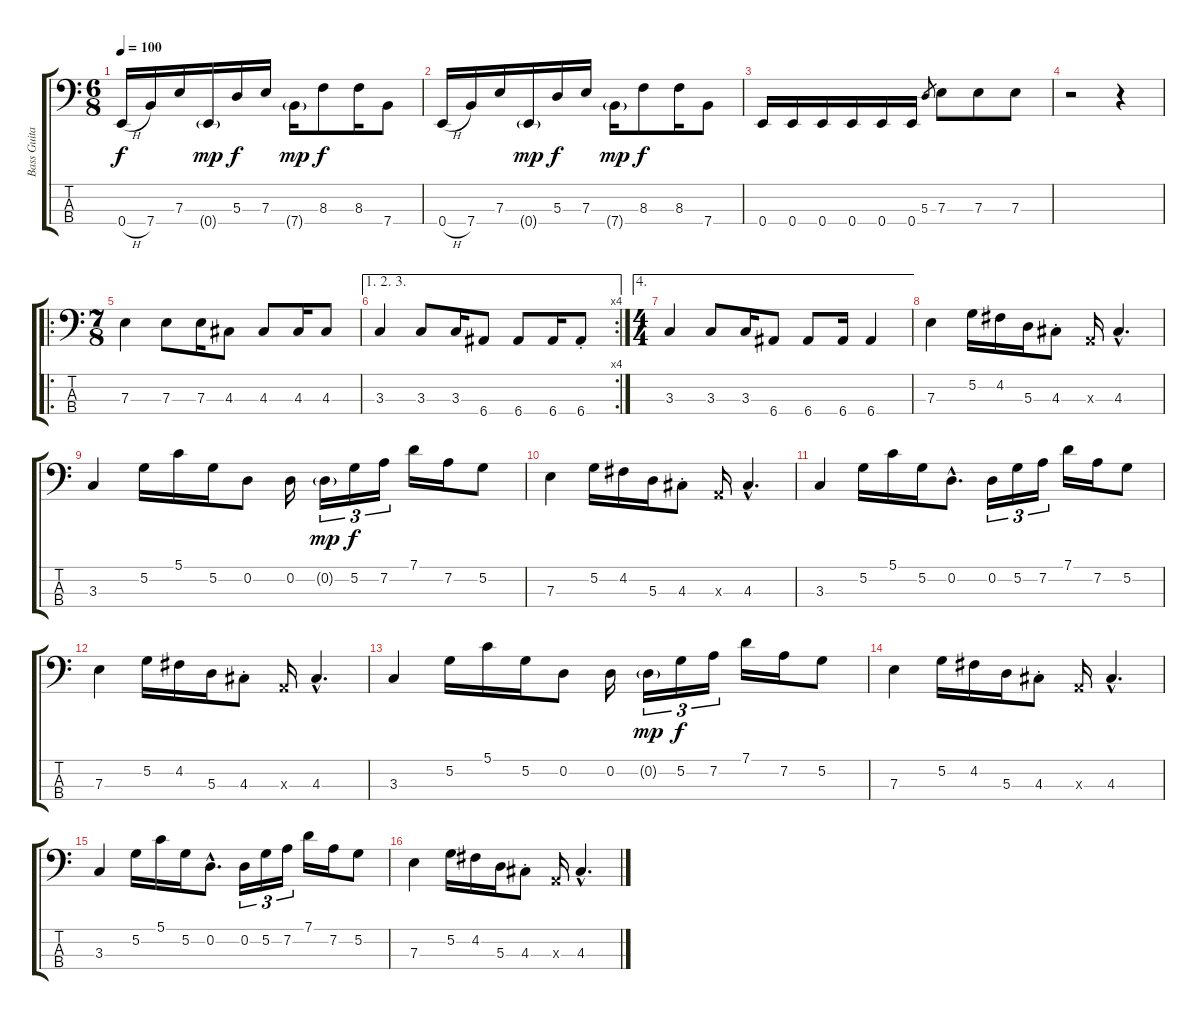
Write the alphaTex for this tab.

\track ("Bass Guitar" "Bass Guita") {instrument electricbasspick}
\staff {score tabs}
\tuning (G2 D2 A1 E1) {hide}
\ts (6 8)
\tempo 100
\clef f4
\ks c
0.4{h}.16{dy f} 7.4.16 7.3.16 0.4{g}.16{dy mp} 5.3.16{dy f} 7.3.16 7.4{g}.16{dy mp} 8.3.8{dy f} 8.3.16 7.4.8 |
0.4{h}.16 7.4.16 7.3.16 0.4{g}.16{dy mp} 5.3.16{dy f} 7.3.16 7.4{g}.16{dy mp} 8.3.8{dy f} 8.3.16 7.4.8 |
0.4.16 0.4.16 0.4.16 0.4.16 0.4.16 0.4.16 5.3.8{gr} 7.3.8 7.3.8 7.3.8 |
r.2 r.4 |
\ro
\ts (7 8)
7.3.4 7.3.8 7.3.16 4.3.8 4.3.8 4.3.16 4.3.8 |
\ae (1 2 3)
\rc 4
3.3.4 3.3.8 3.3.16 6.4.8 6.4.8 6.4.16 6.4{st}.8 |
\ae 4
\ts (4 4)
3.3.4 3.3.8 3.3.16 6.4.8 6.4.8 6.4.16 6.4.4 |
7.3.4 5.2.16 4.2.16 5.3.16 4.3{st}.8 0.3{x}.16 4.3{hac}.4{d} |
3.3.4 5.2.16 5.1.16 5.2.16 0.2.8 0.2.16 0.2{g}.16{tu (3 2) dy mp} 5.2.16{tu (3 2) dy f} 7.2.16{tu (3 2)} 7.1.16 7.2.16 5.2.8 |
7.3.4 5.2.16 4.2.16 5.3.16 4.3{st}.8 0.3{x}.16 4.3{hac}.4{d} |
3.3.4 5.2.16 5.1.16 5.2.16 0.2{hac}.8{d} 0.2.16{tu (3 2)} 5.2.16{tu (3 2)} 7.2.16{tu (3 2)} 7.1.16 7.2.16 5.2.8 |
7.3.4 5.2.16 4.2.16 5.3.16 4.3{st}.8 0.3{x}.16 4.3{hac}.4{d} |
3.3.4 5.2.16 5.1.16 5.2.16 0.2.8 0.2.16 0.2{g}.16{tu (3 2) dy mp} 5.2.16{tu (3 2) dy f} 7.2.16{tu (3 2)} 7.1.16 7.2.16 5.2.8 |
7.3.4 5.2.16 4.2.16 5.3.16 4.3{st}.8 0.3{x}.16 4.3{hac}.4{d} |
3.3.4 5.2.16 5.1.16 5.2.16 0.2{hac}.8{d} 0.2.16{tu (3 2)} 5.2.16{tu (3 2)} 7.2.16{tu (3 2)} 7.1.16 7.2.16 5.2.8 |
7.3.4 5.2.16 4.2.16 5.3.16 4.3{st}.8 0.3{x}.16 4.3{hac}.4{d}
